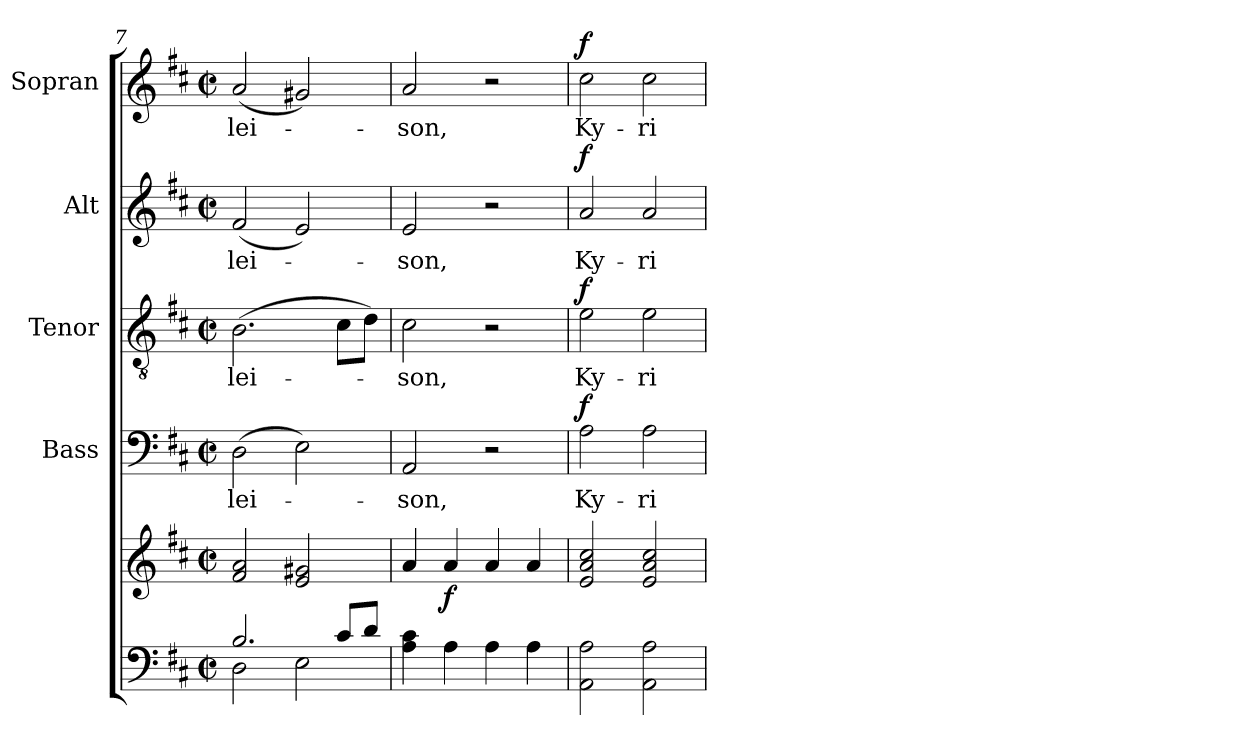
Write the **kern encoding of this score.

**kern	**kern	**dynam	**kern	**text	**dynam	**kern	**text	**dynam	**kern	**text	**dynam	**kern	**text	**dynam
*part5	*part5	*part5	*part4	*part4	*part4	*part3	*part3	*part3	*part2	*part2	*part2	*part1	*part1	*part1
*staff6	*staff5	*staff5/6	*staff4	*staff4	*staff4	*staff3	*staff3	*staff3	*staff2	*staff2	*staff2	*staff1	*staff1	*staff1
*	*	*	*I"Bass	*	*	*I"Tenor	*	*	*I"Alt	*	*	*I"Sopran	*	*
*	*	*	*I'B.	*	*	*I'T.	*	*	*I'A.	*	*	*I'S.	*	*
*clefF4	*clefG2	*	*clefF4	*	*	*clefGv2	*	*	*clefG2	*	*	*clefG2	*	*
*k[f#c#]	*k[f#c#]	*	*k[f#c#]	*	*	*k[f#c#]	*	*	*k[f#c#]	*	*	*k[f#c#]	*	*
*D:	*D:	*	*D:	*	*	*D:	*	*	*D:	*	*	*D:	*	*
*M2/2	*M2/2	*	*M2/2	*	*	*M2/2	*	*	*M2/2	*	*	*M2/2	*	*
*met(c|)	*met(c|)	*	*met(c|)	*	*	*met(c|)	*	*	*met(c|)	*	*	*met(c|)	*	*
=7	=7	=7	=7	=7	=7	=7	=7	=7	=7	=7	=7	=7	=7	=7
*^	*	*	*	*	*	*	*	*	*	*	*	*	*	*
!	!	!	!	!	!LO:LY:b	!	!	!LO:LY:b	!	!	!LO:LY:b	!	!	!LO:LY:b	!
2.B/	2D\	2f#/ 2a/	.	(>2D\	-lei-	.	(>2.B\	-lei-	.	(<2f#/	-lei-	.	(<2a/	-lei-	.
.	2E\	2e/ 2g#X/	.	2E\)	.	.	.	.	.	2e/)	.	.	2g#X/)	.	.
8c#/L	.	.	.	.	.	.	8c#\L	.	.	.	.	.	.	.	.
8d/J	.	.	.	.	.	.	8d\J)	.	.	.	.	.	.	.	.
*v	*v	*	*	*	*	*	*	*	*	*	*	*	*	*	*
=8	=8	=8	=8	=8	=8	=8	=8	=8	=8	=8	=8	=8	=8	=8
!	!	!	!	!LO:LY:b	!	!	!LO:LY:b	!	!	!LO:LY:b	!	!	!LO:LY:b	!
4A\ 4c#\	4a/	.	2AA/	-son,	.	2c#\	-son,	.	2e/	-son,	.	2a/	-son,	.
!	!	!LO:DY:b	!	!	!	!	!	!	!	!	!	!	!	!
4A\	4a/	f	.	.	.	.	.	.	.	.	.	.	.	.
4A\	4a/	.	2r	.	.	2r	.	.	2r	.	.	2r	.	.
4A\	4a/	.	.	.	.	.	.	.	.	.	.	.	.	.
=9	=9	=9	=9	=9	=9	=9	=9	=9	=9	=9	=9	=9	=9	=9
!	!	!	!	!LO:LY:b	!LO:DY:a	!	!LO:LY:b	!LO:DY:a	!	!LO:LY:b	!LO:DY:a	!	!LO:LY:b	!LO:DY:a
2AA\ 2A\	2e/ 2a/ 2cc#/	.	2A\	Ky-	f	2e\	Ky-	f	2a/	Ky-	f	2cc#\	Ky-	f
!	!	!	!	!LO:LY:b	!	!	!LO:LY:b	!	!	!LO:LY:b	!	!	!LO:LY:b	!
2AA\ 2A\	2e/ 2a/ 2cc#/	.	2A\	-ri-	.	2e\	-ri-	.	2a/	-ri-	.	2cc#\	-ri-	.
=	=	=	=	=	=	=	=	=	=	=	=	=	=	=
*-	*-	*-	*-	*-	*-	*-	*-	*-	*-	*-	*-	*-	*-	*-
